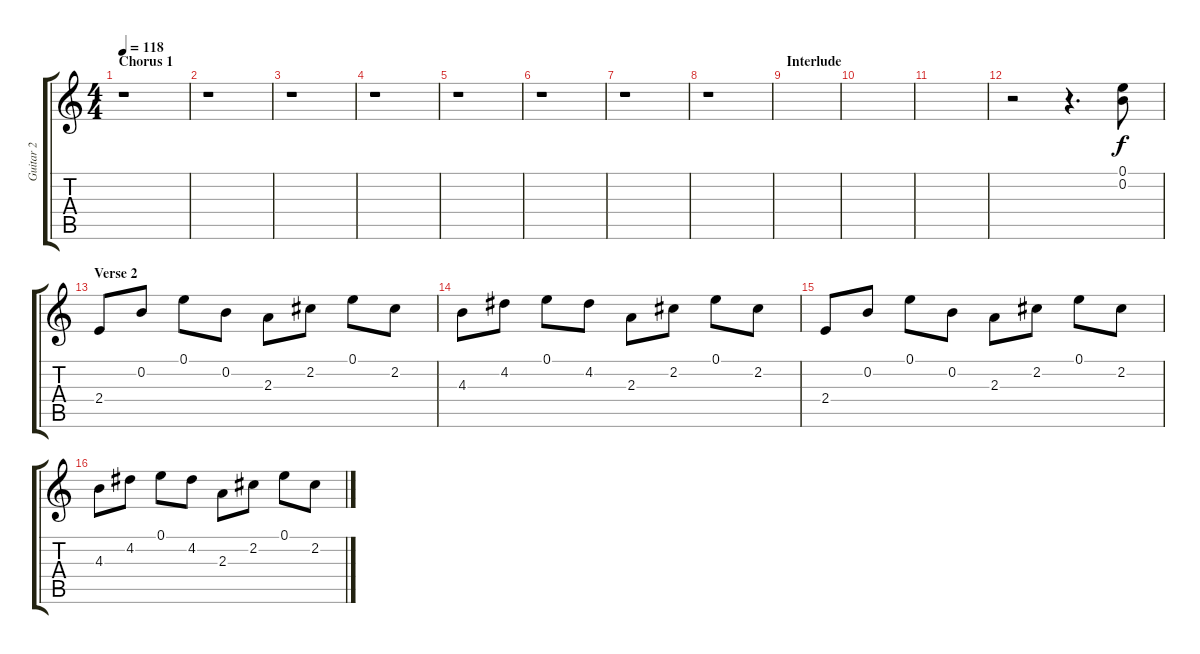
\track ("Guitar 2" "Guitar 2") {instrument overdrivenguitar}
\staff {score tabs}
\tuning (E4 B3 G3 D3 A2 E2) {hide}
\ts (4 4)
\section ("" "Chorus 1")
\tempo 118
\clef g2
\ks c
r.1{dy f} |
r.1 |
r.1 |
r.1 |
r.1 |
r.1 |
r.1 |
r.1 |
\section ("" "Interlude")
|
|
|
r.2 r.4{d} (0.1 0.2).8 |
\section ("" "Verse 2")
2.4.8{volume 10 instrument electricguitarclean} 0.2.8 0.1.8 0.2.8 2.3.8 2.2.8 0.1.8 2.2.8 |
4.3.8 4.2.8 0.1.8 4.2.8 2.3.8 2.2.8 0.1.8 2.2.8 |
2.4.8 0.2.8 0.1.8 0.2.8 2.3.8 2.2.8 0.1.8 2.2.8 |
4.3.8 4.2.8 0.1.8 4.2.8 2.3.8 2.2.8 0.1.8 2.2.8
